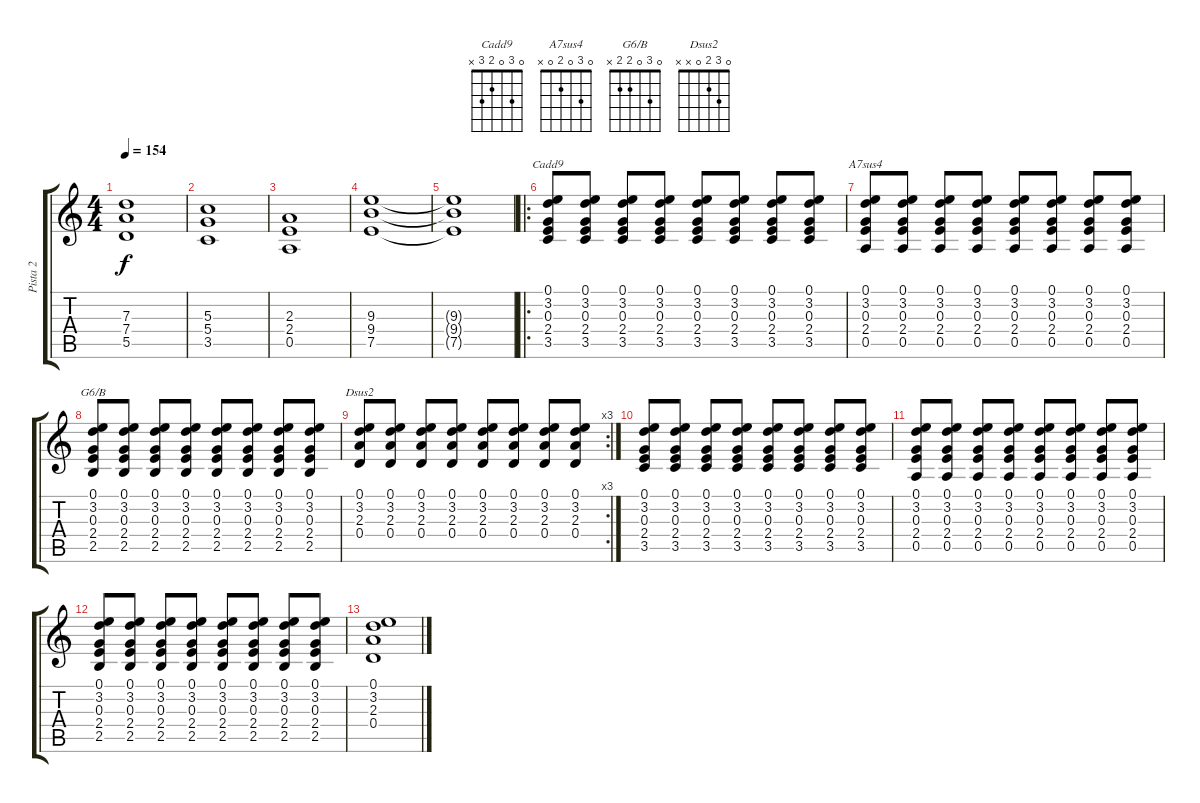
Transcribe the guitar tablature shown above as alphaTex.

\track ("Pista 2" "Pista 2") {instrument overdrivenguitar}
\staff {score tabs}
\tuning (E4 B3 G3 D3 A2 E2) {hide}
\chord ("Cadd9" 0 3 0 2 3 x)
\chord ("A7sus4" 0 3 0 2 0 x)
\chord ("G6/B" 0 3 0 2 2 x)
\chord ("Dsus2" 0 3 2 0 x x)
\ts (4 4)
\tempo 154
\clef g2
\ks c
(7.3 7.4 5.5).1{dy f} |
(5.3 5.4 3.5).1 |
(2.3 2.4 0.5).1 |
(9.3 9.4 7.5).1 |
(9.3{t} 9.4{t} 7.5{t}).1 |
\ro
(0.1 3.2 0.3 2.4 3.5).8{ch "Cadd9"} (0.1 3.2 0.3 2.4 3.5).8 (0.1 3.2 0.3 2.4 3.5).8 (0.1 3.2 0.3 2.4 3.5).8 (0.1 3.2 0.3 2.4 3.5).8 (0.1 3.2 0.3 2.4 3.5).8 (0.1 3.2 0.3 2.4 3.5).8 (0.1 3.2 0.3 2.4 3.5).8 |
(0.1 3.2 0.3 2.4 0.5).8{ch "A7sus4"} (0.1 3.2 0.3 2.4 0.5).8 (0.1 3.2 0.3 2.4 0.5).8 (0.1 3.2 0.3 2.4 0.5).8 (0.1 3.2 0.3 2.4 0.5).8 (0.1 3.2 0.3 2.4 0.5).8 (0.1 3.2 0.3 2.4 0.5).8 (0.1 3.2 0.3 2.4 0.5).8 |
(0.1 3.2 0.3 2.4 2.5).8{ch "G6/B"} (0.1 3.2 0.3 2.4 2.5).8 (0.1 3.2 0.3 2.4 2.5).8 (0.1 3.2 0.3 2.4 2.5).8 (0.1 3.2 0.3 2.4 2.5).8 (0.1 3.2 0.3 2.4 2.5).8 (0.1 3.2 0.3 2.4 2.5).8 (0.1 3.2 0.3 2.4 2.5).8 |
\rc 3
(0.1 3.2 2.3 0.4).8{ch "Dsus2"} (0.1 3.2 2.3 0.4).8 (0.1 3.2 2.3 0.4).8 (0.1 3.2 2.3 0.4).8 (0.1 3.2 2.3 0.4).8 (0.1 3.2 2.3 0.4).8 (0.1 3.2 2.3 0.4).8 (0.1 3.2 2.3 0.4).8 |
(0.1 3.2 0.3 2.4 3.5).8 (0.1 3.2 0.3 2.4 3.5).8 (0.1 3.2 0.3 2.4 3.5).8 (0.1 3.2 0.3 2.4 3.5).8 (0.1 3.2 0.3 2.4 3.5).8 (0.1 3.2 0.3 2.4 3.5).8 (0.1 3.2 0.3 2.4 3.5).8 (0.1 3.2 0.3 2.4 3.5).8 |
(0.1 3.2 0.3 2.4 0.5).8 (0.1 3.2 0.3 2.4 0.5).8 (0.1 3.2 0.3 2.4 0.5).8 (0.1 3.2 0.3 2.4 0.5).8 (0.1 3.2 0.3 2.4 0.5).8 (0.1 3.2 0.3 2.4 0.5).8 (0.1 3.2 0.3 2.4 0.5).8 (0.1 3.2 0.3 2.4 0.5).8 |
(0.1 3.2 0.3 2.4 2.5).8 (0.1 3.2 0.3 2.4 2.5).8 (0.1 3.2 0.3 2.4 2.5).8 (0.1 3.2 0.3 2.4 2.5).8 (0.1 3.2 0.3 2.4 2.5).8 (0.1 3.2 0.3 2.4 2.5).8 (0.1 3.2 0.3 2.4 2.5).8 (0.1 3.2 0.3 2.4 2.5).8 |
(0.1 3.2 2.3 0.4).1{volume 14}
